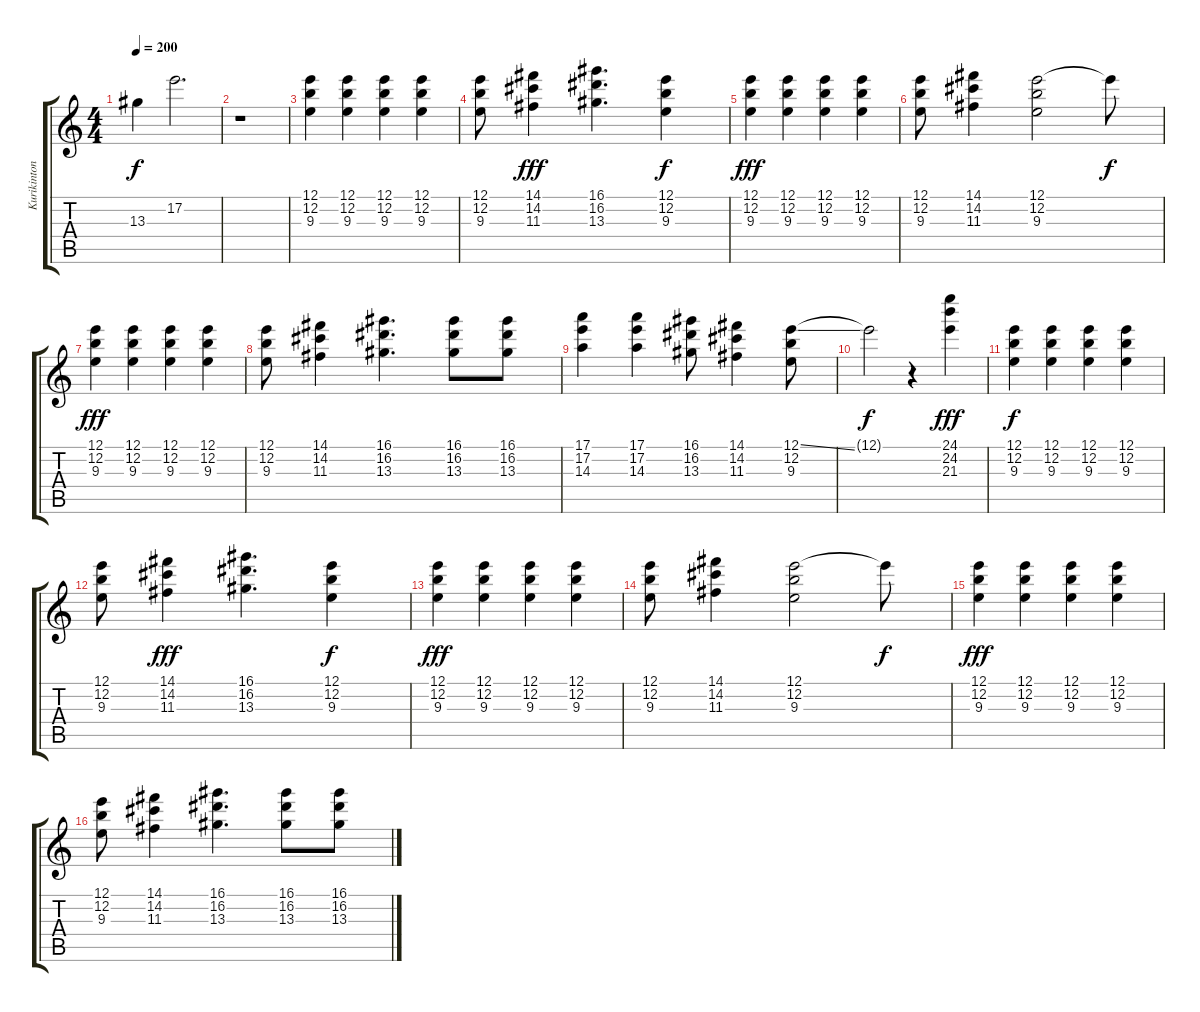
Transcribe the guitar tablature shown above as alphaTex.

\track ("Kurikinton Fox" "Kurikinton") {instrument distortionguitar}
\staff {score tabs}
\tuning (E4 B3 G3 D3 A2 E2) {hide}
\ts (4 4)
\tempo 200
\clef g2
\ks c
13.3.4{dy f} 17.2.2{d} |
r.1 |
(12.1 12.2 9.3).4 (12.1 12.2 9.3).4 (12.1 12.2 9.3).4 (12.1 12.2 9.3).4 |
(12.1 12.2 9.3).8 (14.1 14.2 11.3).4{dy fff} (16.1 16.2 13.3).4{d} (12.1 12.2 9.3).4{dy f} |
(12.1 12.2 9.3).4{dy fff} (12.1 12.2 9.3).4 (12.1 12.2 9.3).4 (12.1 12.2 9.3).4 |
(12.1 12.2 9.3).8 (14.1 14.2 11.3).4 (12.1 12.2 9.3).2 12.1{t}.8{dy f} |
(12.1 12.2 9.3).4{dy fff} (12.1 12.2 9.3).4 (12.1 12.2 9.3).4 (12.1 12.2 9.3).4 |
(12.1 12.2 9.3).8 (14.1 14.2 11.3).4 (16.1 16.2 13.3).4{d} (16.1 16.2 13.3).8 (16.1 16.2 13.3).8 |
(17.1 17.2 14.3).4 (17.1 17.2 14.3).4 (16.1 16.2 13.3).8 (14.1 14.2 11.3).4 (12.1{ss} 12.2 9.3).8 |
12.1{t}.2{dy f} r.4 (24.1 24.2 21.3).4{dy fff} |
(12.1 12.2 9.3).4{dy f} (12.1 12.2 9.3).4 (12.1 12.2 9.3).4 (12.1 12.2 9.3).4 |
(12.1 12.2 9.3).8 (14.1 14.2 11.3).4{dy fff} (16.1 16.2 13.3).4{d} (12.1 12.2 9.3).4{dy f} |
(12.1 12.2 9.3).4{dy fff} (12.1 12.2 9.3).4 (12.1 12.2 9.3).4 (12.1 12.2 9.3).4 |
(12.1 12.2 9.3).8 (14.1 14.2 11.3).4 (12.1 12.2 9.3).2 12.1{t}.8{dy f} |
(12.1 12.2 9.3).4{dy fff} (12.1 12.2 9.3).4 (12.1 12.2 9.3).4 (12.1 12.2 9.3).4 |
(12.1 12.2 9.3).8 (14.1 14.2 11.3).4 (16.1 16.2 13.3).4{d} (16.1 16.2 13.3).8 (16.1 16.2 13.3).8
